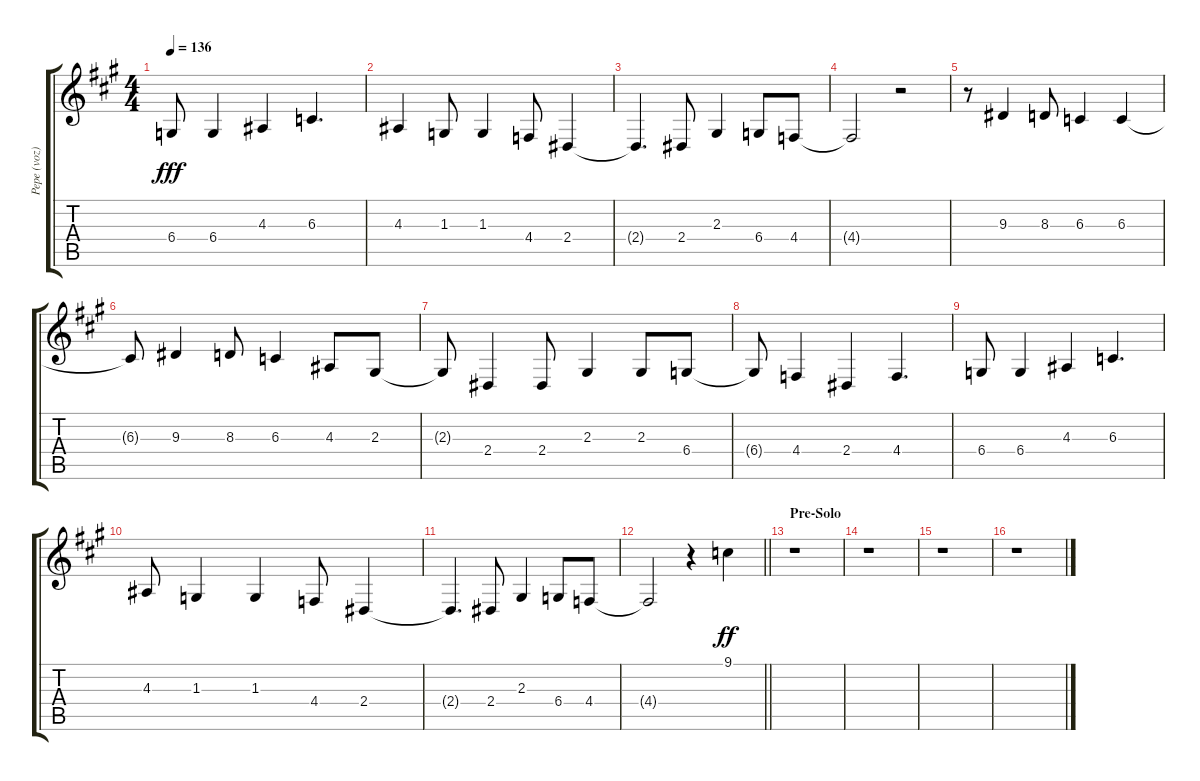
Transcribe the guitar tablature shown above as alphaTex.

\track ("Pepe (voz)" "Pepe (voz)") {instrument tenorsax}
\staff {score tabs}
\tuning (Eb4 Bb3 Gb3 Db3 Ab2 Eb2) {hide}
\ts (4 4)
\tempo 136
\clef g2
\ks a
6.4.8{dy fff} 6.4.4 4.3.4 6.3.4{d} |
4.3.4 1.3.8 1.3.4 4.4.8 2.4.4 |
2.4{t}.4{d} 2.4.8 2.3.4 6.4.8 4.4.8 |
4.4{t}.2 r.2 |
r.8 9.3.4 8.3.8 6.3.4 6.3.4 |
6.3{t}.8 9.3.4 8.3.8 6.3.4 4.3.8 2.3.8 |
2.3{t}.8 2.4.4 2.4.8 2.3.4 2.3.8 6.4.8 |
6.4{t}.8 4.4.4 2.4.4 4.4.4{d} |
6.4.8 6.4.4 4.3.4 6.3.4{d} |
4.3.8 1.3.4 1.3.4 4.4.8 2.4.4 |
2.4{t}.4{d} 2.4.8 2.3.4 6.4.8 4.4.8 |
\barLineRight lightlight
4.4{t}.2 r.4 9.1.4{dy ff} |
\section ("" "Pre-Solo")
r.1 |
r.1 |
r.1 |
r.1
